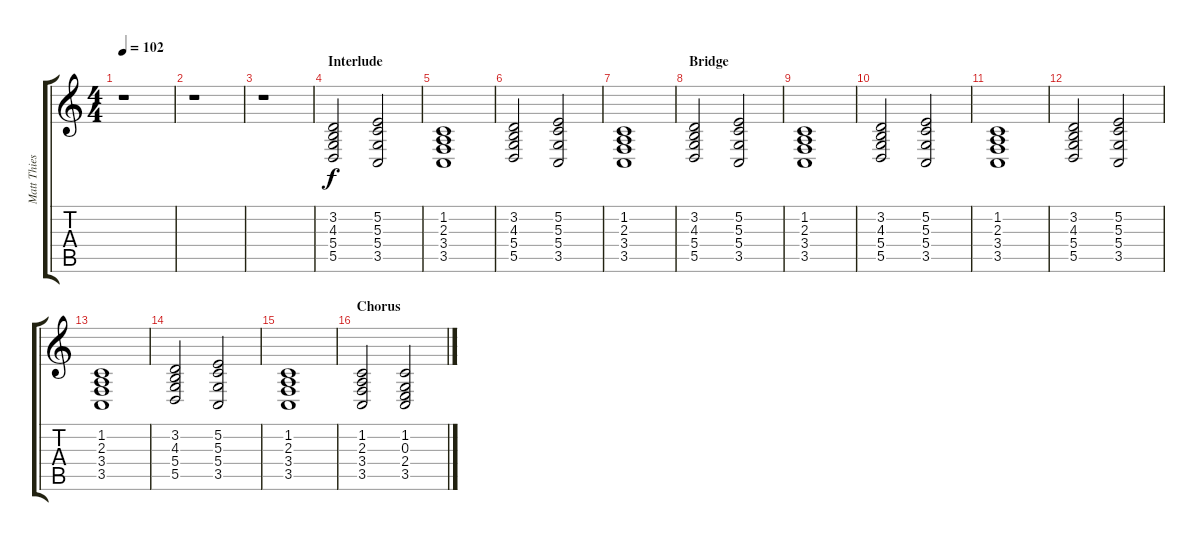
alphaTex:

\track ("Matt Thiessen (Piano L/H)" "Matt Thies") {instrument acousticgrandpiano}
\staff {score tabs}
\tuning (E4 B3 G3 D3 A2 E2) {hide}
\ts (4 4)
\tempo 102
\clef g2
\ks c
r.1{dy f} |
r.1 |
r.1 |
\section ("" "Interlude")
(3.2 4.3 5.4 5.5).2 (5.2 5.3 5.4 3.5).2 |
(1.2 2.3 3.4 3.5).1 |
(3.2 4.3 5.4 5.5).2 (5.2 5.3 5.4 3.5).2 |
(1.2 2.3 3.4 3.5).1 |
\section ("" "Bridge")
(3.2 4.3 5.4 5.5).2 (5.2 5.3 5.4 3.5).2 |
(1.2 2.3 3.4 3.5).1 |
(3.2 4.3 5.4 5.5).2 (5.2 5.3 5.4 3.5).2 |
(1.2 2.3 3.4 3.5).1 |
(3.2 4.3 5.4 5.5).2 (5.2 5.3 5.4 3.5).2 |
(1.2 2.3 3.4 3.5).1 |
(3.2 4.3 5.4 5.5).2 (5.2 5.3 5.4 3.5).2 |
(1.2 2.3 3.4 3.5).1 |
\section ("" "Chorus")
(1.2 2.3 3.4 3.5).2 (1.2 0.3 2.4 3.5).2
